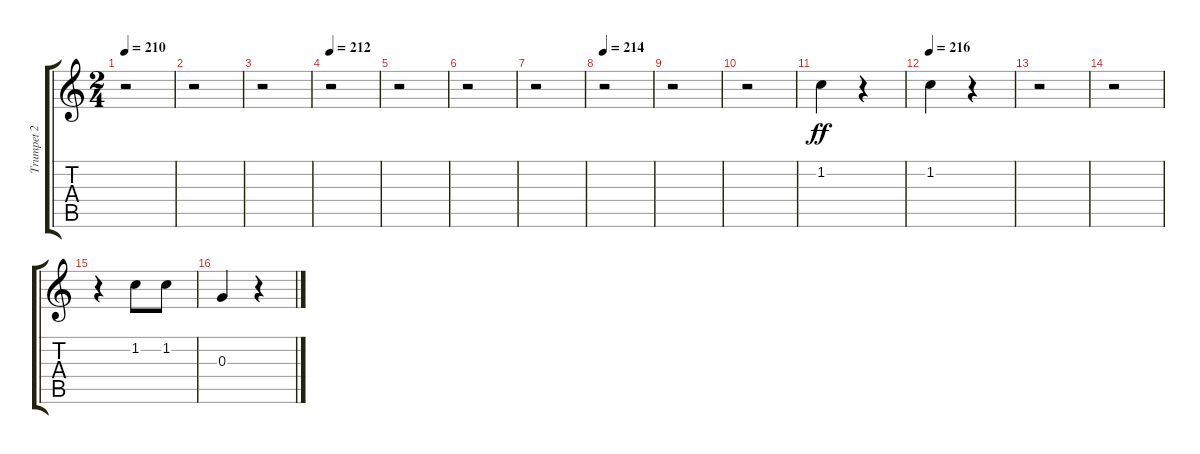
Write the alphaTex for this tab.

\track ("Trumpet 2" "Trumpet 2") {instrument acousticguitarnylon}
\staff {score tabs}
\tuning (E4 B3 G3 D3 A2 E2) {hide}
\ts (2 4)
\tempo 210
\clef g2
\ks c
r.2{dy ff} |
r.2 |
r.2 |
\tempo 212
r.2 |
r.2 |
r.2 |
r.2 |
\tempo 214
r.2 |
r.2 |
r.2 |
1.2.4 r.4 |
\tempo 216
1.2.4 r.4 |
r.2 |
r.2 |
r.4 1.2.8 1.2.8 |
0.3.4 r.4
